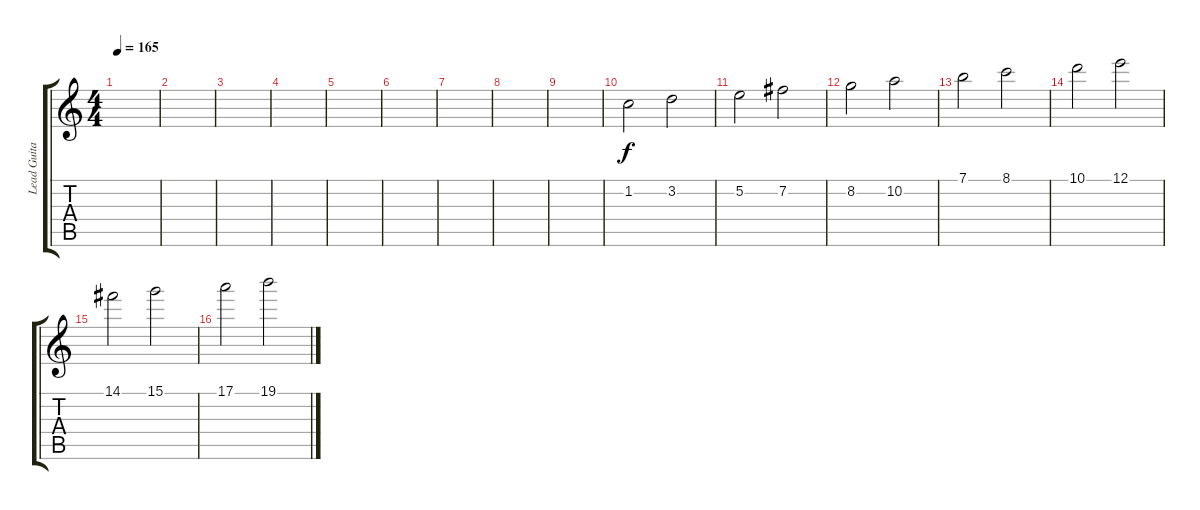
\track ("Lead Guitar" "Lead Guita") {instrument distortionguitar}
\staff {score tabs}
\tuning (E4 B3 G3 D3 A2 E2) {hide}
\ts (4 4)
\tempo 165
\clef g2
\ks c
|
|
|
|
|
|
|
|
|
1.2.2 3.2.2 |
5.2.2 7.2.2 |
8.2.2 10.2.2 |
7.1.2 8.1.2 |
10.1.2 12.1.2 |
14.1.2 15.1.2 |
17.1.2 19.1.2
